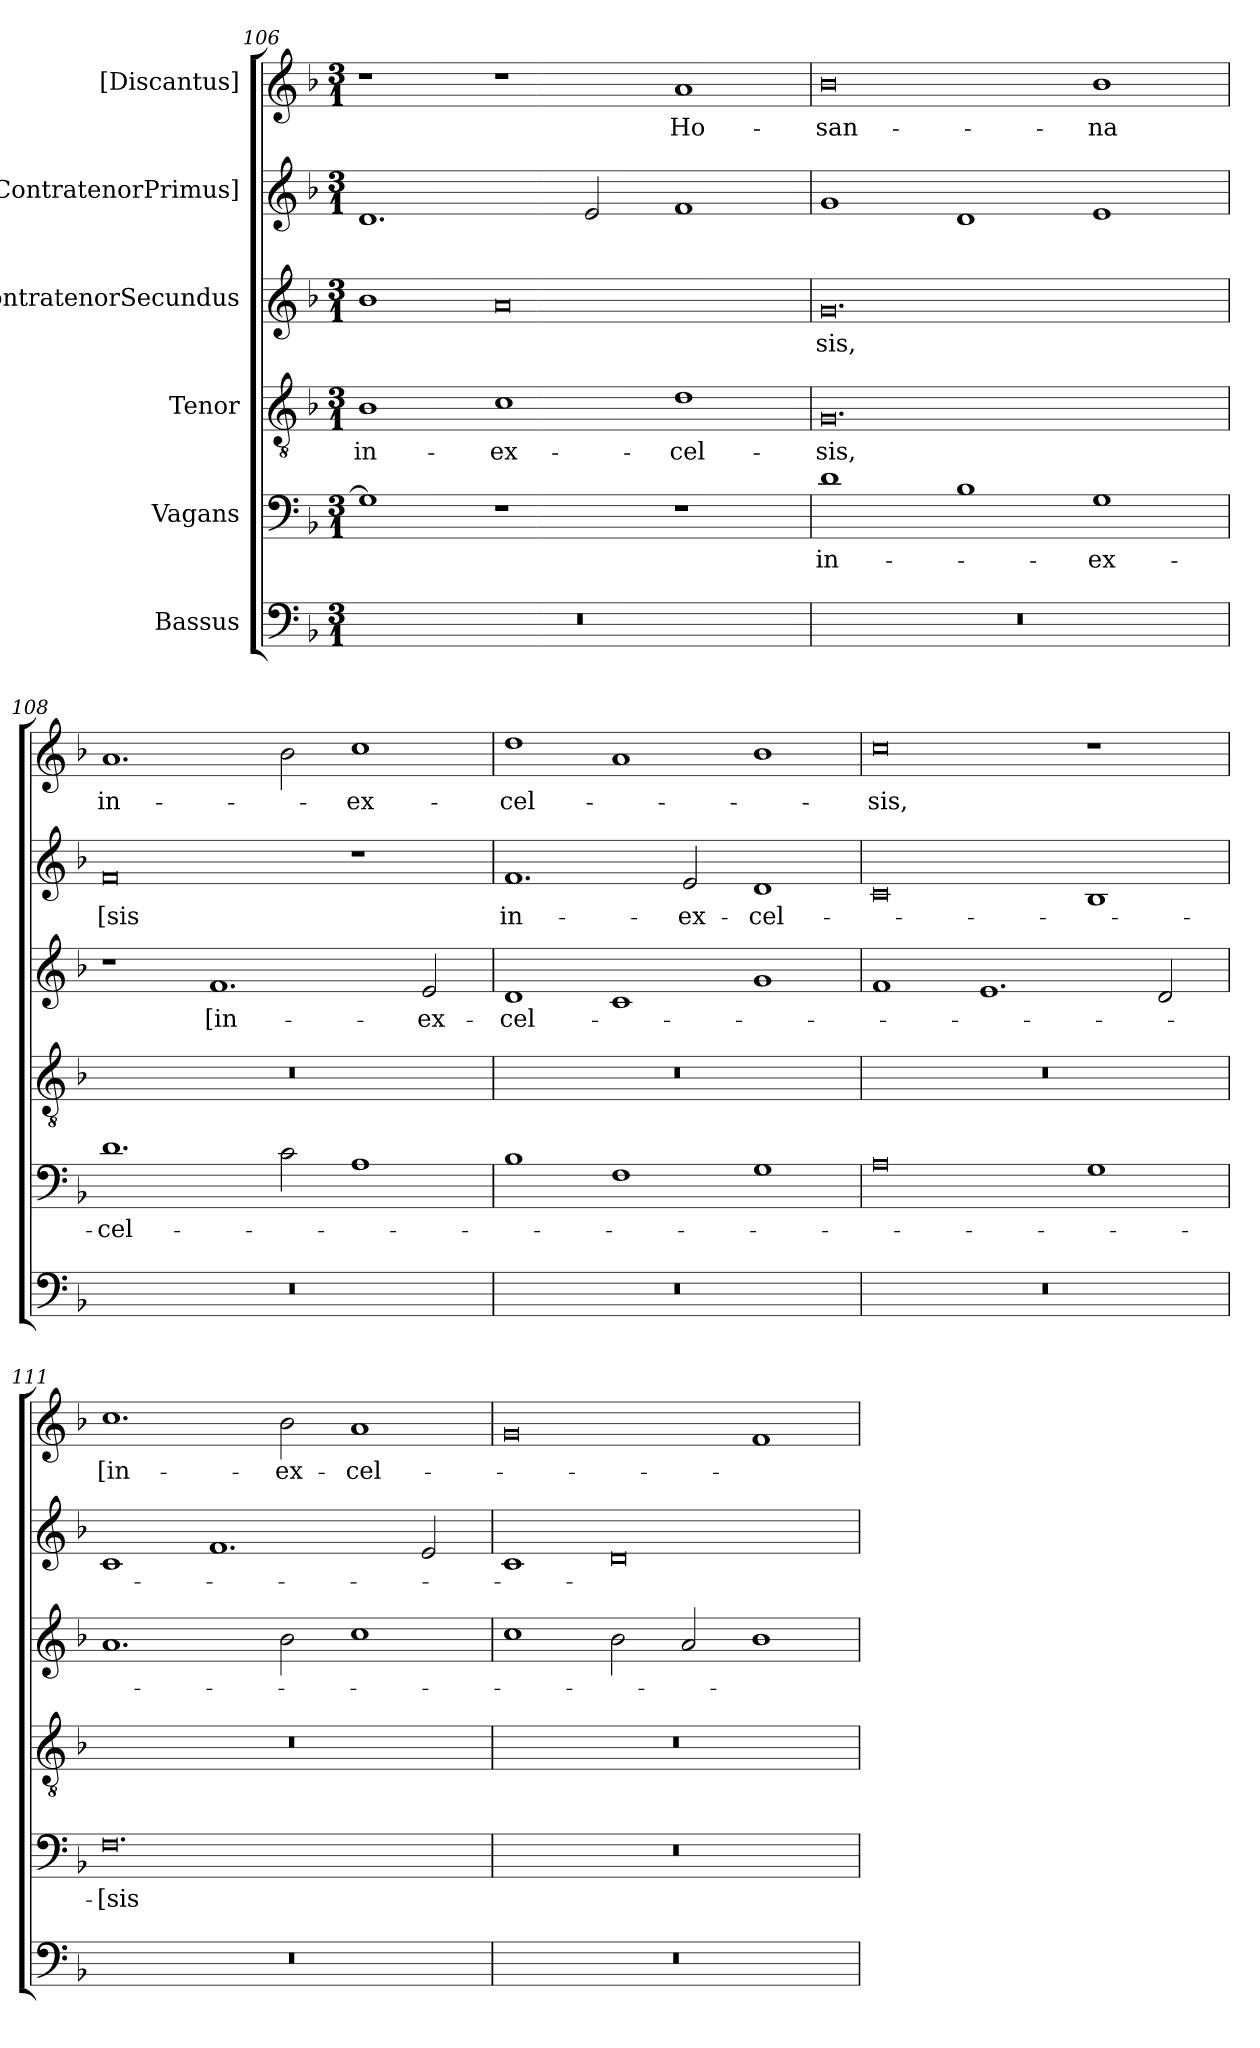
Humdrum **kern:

**kern	**kern	**text	**kern	**text	**kern	**text	**kern	**text	**kern	**text
*part6	*part5	*part5	*part4	*part4	*part3	*part3	*part2	*part2	*part1	*part1
*staff6	*staff5	*staff5	*staff4	*staff4	*staff3	*staff3	*staff2	*staff2	*staff1	*staff1
*I"Bassus	*I"Vagans	*	*I"Tenor	*	*I"ContratenorSecundus	*	*I"[ContratenorPrimus]	*	*I"[Discantus]	*
*clefF4	*clefF4	*	*clefGv2	*	*clefG2	*	*clefG2	*	*clefG2	*
*k[b-]	*k[b-]	*	*k[b-]	*	*k[b-]	*	*k[b-]	*	*k[b-]	*
*M3/1	*M3/1	*	*M3/1	*	*M3/1	*	*M3/1	*	*M3/1	*
=106	=106	=106	=106	=106	=106	=106	=106	=106	=106	=106
!LO:N:vis=0	!	!	!	!	!	!	!	!	!	!
0.r	1G\]	.	1B-\	in-	1b-\	.	1.d/	.	1r	.
.	1r	.	1c\	ex-	0a/	.	.	.	1r	.
.	.	.	.	.	.	.	2e/	.	.	.
.	1r	.	1d\	-cel-	.	.	1f/	.	1a/	Ho-
=107	=107	=107	=107	=107	=107	=107	=107	=107	=107	=107
!LO:N:vis=0	!	!	!	!	!	!	!	!	!	!
0.r	1d\	in-	0.G/	-sis,	0.g/	-sis,	1g/	.	0b-\	-san-
.	1B-\	.	.	.	.	.	1d/	.	.	.
.	1G\	ex-	.	.	.	.	1e/	.	1b-\	-na
=108	=108	=108	=108	=108	=108	=108	=108	=108	=108	=108
!LO:N:vis=0	!	!	!LO:N:vis=0	!	!	!	!	!	!	!
0.r	1.d\	-cel-	0.r	.	1r	.	0f/	-[sis	1.a/	in-
.	.	.	.	.	1.f/	[in-	.	.	.	.
.	2c\	.	.	.	.	.	.	.	2b-\	.
.	1A\	.	.	.	.	.	1r	.	1cc\	ex-
.	.	.	.	.	2e/	ex-	.	.	.	.
=109	=109	=109	=109	=109	=109	=109	=109	=109	=109	=109
!LO:N:vis=0	!	!	!LO:N:vis=0	!	!	!	!	!	!	!
0.r	1B-\	.	0.r	.	1d/	-cel-	1.f/	in-	1dd\	-cel-
.	1F\	.	.	.	1c/	.	.	.	1a/	.
.	.	.	.	.	.	.	2e/	ex-	.	.
.	1G\	.	.	.	1g/	.	1d/	-cel-	1b-\	.
=110	=110	=110	=110	=110	=110	=110	=110	=110	=110	=110
!LO:N:vis=0	!	!	!LO:N:vis=0	!	!	!	!	!	!	!
0.r	0A\	.	0.r	.	1f/	.	0c/	.	0cc\	-sis,
.	.	.	.	.	1.e/	.	.	.	.	.
.	1G\	.	.	.	.	.	1B-/	.	1r	.
.	.	.	.	.	2d/	.	.	.	.	.
=111	=111	=111	=111	=111	=111	=111	=111	=111	=111	=111
!LO:N:vis=0	!	!	!LO:N:vis=0	!	!	!	!	!	!	!
0.r	0.F\	-[sis	0.r	.	1.a/	.	1c/	.	1.cc\	[in-
.	.	.	.	.	.	.	1.f/	.	.	.
.	.	.	.	.	2b-\	.	.	.	2b-\	ex-
.	.	.	.	.	1cc\	.	.	.	1a/	-cel-
.	.	.	.	.	.	.	2e/	.	.	.
=112	=112	=112	=112	=112	=112	=112	=112	=112	=112	=112
!LO:N:vis=0	!LO:N:vis=0	!	!LO:N:vis=0	!	!	!	!	!	!	!
0.r	0.r	.	0.r	.	1cc\	.	1c/	.	0g/	.
.	.	.	.	.	2b-\	.	0d/	.	.	.
.	.	.	.	.	2a/	.	.	.	.	.
.	.	.	.	.	1b-\	.	.	.	1f/	.
=	=	=	=	=	=	=	=	=	=	=
*-	*-	*-	*-	*-	*-	*-	*-	*-	*-	*-
